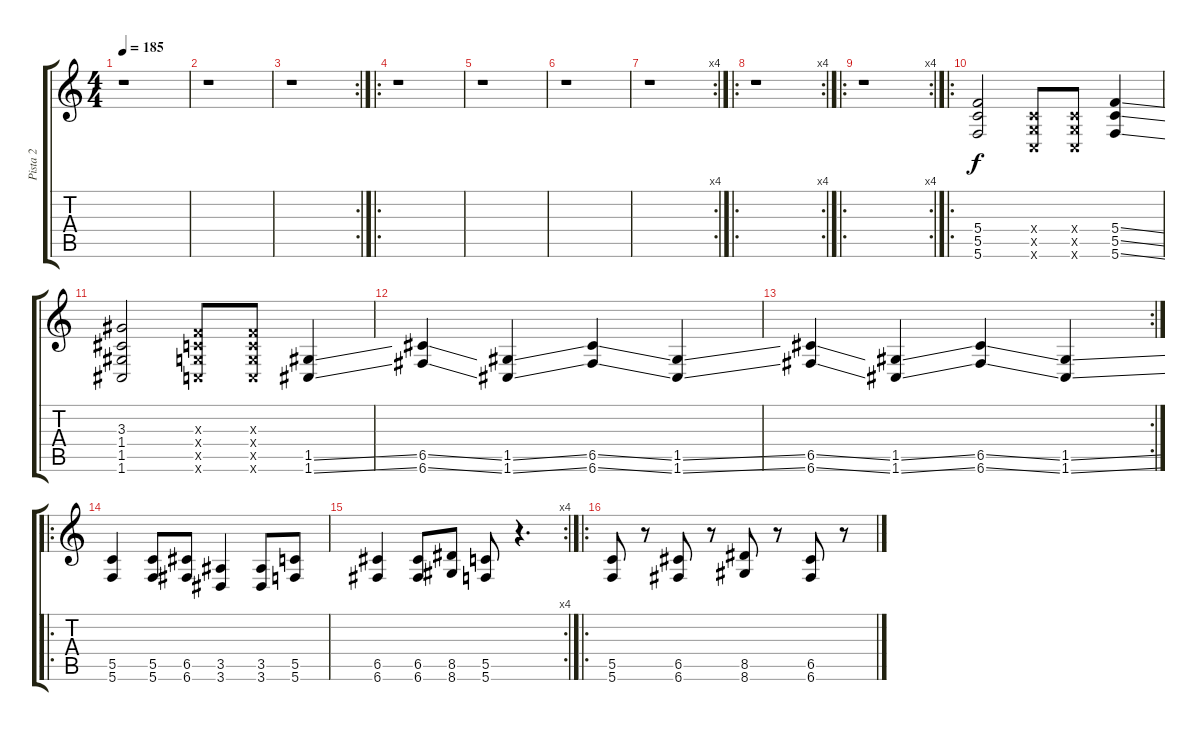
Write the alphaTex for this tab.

\track ("Pista 2" "Pista 2") {instrument distortionguitar}
\staff {score tabs}
\tuning (D4 A3 F3 C3 G2 C2) {hide}
\ts (4 4)
\tempo 185
\clef g2
\ks c
r.1{dy f} |
r.1 |
\rc 2
r.1 |
\ro
r.1 |
r.1 |
r.1 |
\rc 4
r.1 |
\ro
\rc 4
r.1 |
\ro
\rc 4
r.1 |
\ro
(5.4 5.5 5.6).2 (0.4{x} 0.5{x} 0.6{x}).8 (0.4{x} 0.5{x} 0.6{x}).8 (5.4{ss} 5.5{ss} 5.6{ss}).4 |
(3.3 1.4 1.5 1.6).2 (0.3{x} 0.4{x} 0.5{x} 0.6{x}).8 (0.3{x} 0.4{x} 0.5{x} 0.6{x}).8 (1.5{ss} 1.6{ss}).4 |
(6.5{ss} 6.6{ss}).4 (1.5{ss} 1.6{ss}).4 (6.5{ss} 6.6{ss}).4 (1.5{ss} 1.6{ss}).4 |
\rc 2
(6.5{ss} 6.6{ss}).4 (1.5{ss} 1.6{ss}).4 (6.5{ss} 6.6{ss}).4 (1.5{ss} 1.6{ss}).4 |
\ro
(5.5 5.6).4 (5.5 5.6).8 (6.5 6.6).8 (3.5 3.6).4 (3.5 3.6).8 (5.5 5.6).8 |
\rc 4
(6.5 6.6).4 (6.5 6.6).8 (8.5 8.6).8 (5.5 5.6).8 r.4{d} |
\ro
(5.5 5.6).8 r.8 (6.5 6.6).8 r.8 (8.5 8.6).8 r.8 (6.5 6.6).8 r.8
